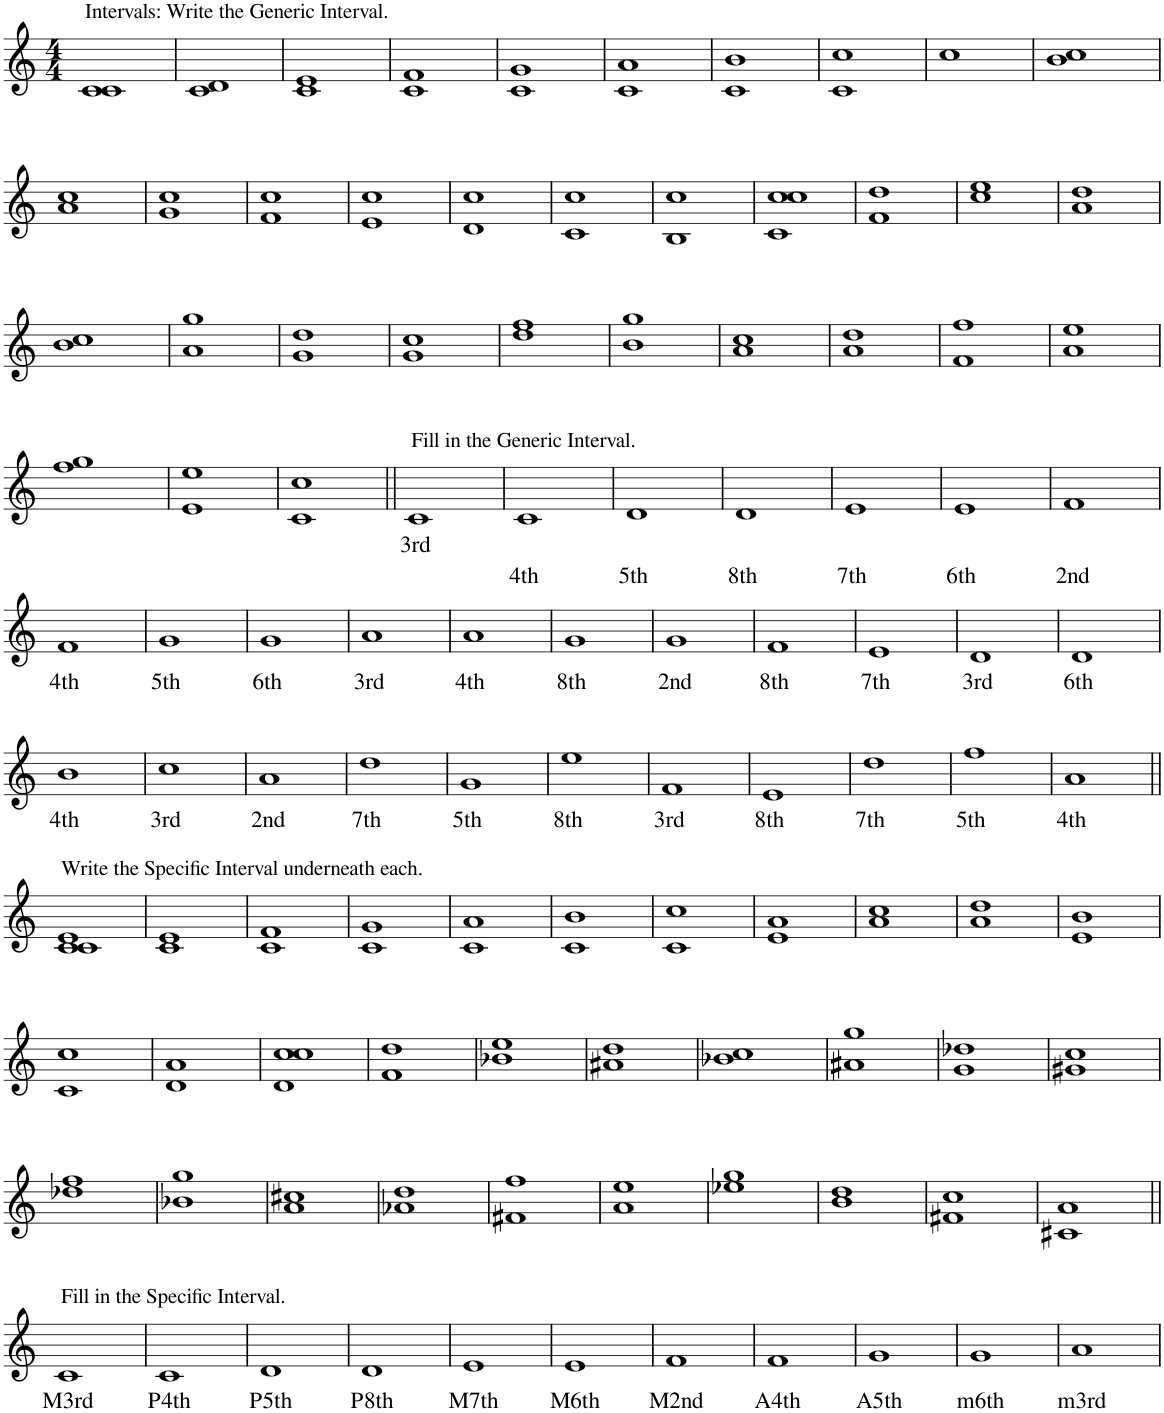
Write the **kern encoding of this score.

**kern	**text
*part1	*part1
*staff1	*staff1
*I"Voice	*
*clefG2	*
*k[]	*
*M4/4	*
=1	=1
!LO:TX:a:t=Intervals&colon; Write the Generic Interval.	!
1c 1c	.
=2	=2
1c 1d	.
=3	=3
1c 1e	.
=4	=4
1c 1f	.
=5	=5
1c 1g	.
=6	=6
1c 1a	.
=7	=7
1c 1b	.
=8	=8
1c 1cc	.
=9	=9
1cc	.
=10	=10
1b 1cc	.
!!LO:LB:g=z
=11	=11
1a 1cc	.
=12	=12
1g 1cc	.
=13	=13
1f 1cc	.
=14	=14
1e 1cc	.
=15	=15
1d 1cc	.
=16	=16
1c 1cc	.
=17	=17
1B 1cc	.
=18	=18
1c 1cc 1cc	.
=19	=19
1f 1dd	.
=20	=20
1cc 1ee	.
=21	=21
1a 1dd	.
!!LO:LB:g=z
=22	=22
1b 1cc	.
=23	=23
1a 1gg	.
=24	=24
1g 1dd	.
=25	=25
1g 1cc	.
=26	=26
1dd 1ff	.
=27	=27
1b 1gg	.
=28	=28
1a 1cc	.
=29	=29
1a 1dd	.
=30	=30
1f 1ff	.
=31	=31
1a 1ee	.
!!LO:LB:g=z
=32	=32
1ff 1gg	.
=33	=33
1e 1ee	.
=34	=34
1c 1cc	.
=35||	=35||
!LO:TX:a:t=Fill in the Generic Interval.	!
!	!LO:LY:b
1c	3rd
=36	=36
!	!LO:LY:b
1c	4th
=37	=37
!	!LO:LY:b
1d	5th
=38	=38
!	!LO:LY:b
1d	8th
=39	=39
!	!LO:LY:b
1e	7th
=40	=40
!	!LO:LY:b
1e	6th
=41	=41
!	!LO:LY:b
1f	2nd
!!LO:LB:g=z
=42	=42
!	!LO:LY:b
1f	4th
=43	=43
!	!LO:LY:b
1g	5th
=44	=44
!	!LO:LY:b
1g	6th
=45	=45
!	!LO:LY:b
1a	3rd
=46	=46
!	!LO:LY:b
1a	4th
=47	=47
!	!LO:LY:b
1g	8th
=48	=48
!	!LO:LY:b
1g	2nd
=49	=49
!	!LO:LY:b
1f	8th
=50	=50
!	!LO:LY:b
1e	7th
=51	=51
!	!LO:LY:b
1d	3rd
=52	=52
!	!LO:LY:b
1d	6th
!!LO:LB:g=z
=53	=53
!	!LO:LY:b
1b	4th
=54	=54
!	!LO:LY:b
1cc	3rd
=55	=55
!	!LO:LY:b
1a	2nd
=56	=56
!	!LO:LY:b
1dd	7th
=57	=57
!	!LO:LY:b
1g	5th
=58	=58
!	!LO:LY:b
1ee	8th
=59	=59
!	!LO:LY:b
1f	3rd
=60	=60
!	!LO:LY:b
1e	8th
=61	=61
!	!LO:LY:b
1dd	7th
=62	=62
!	!LO:LY:b
1ff	5th
=63	=63
!	!LO:LY:b
1a	4th
!!LO:LB:g=z
=64||	=64||
!LO:TX:a:t=Write the Specific Interval underneath each.	!
1c 1c 1e	.
=65	=65
1c 1e	.
=66	=66
1c 1f	.
=67	=67
1c 1g	.
=68	=68
1c 1a	.
=69	=69
1c 1b	.
=70	=70
1c 1cc	.
=71	=71
1e 1a	.
=72	=72
1a 1cc	.
=73	=73
1a 1dd	.
=74	=74
1e 1b	.
!!LO:LB:g=z
=75	=75
1c 1cc	.
=76	=76
1d 1a	.
=77	=77
1d 1cc 1cc	.
=78	=78
1f 1dd	.
=79	=79
1b-X 1ee	.
=80	=80
1a#X 1dd	.
=81	=81
1b-X 1cc	.
=82	=82
1a#X 1gg	.
=83	=83
1g 1dd-X	.
=84	=84
1g#X 1cc	.
!!LO:LB:g=z
=85	=85
1dd-X 1ff	.
=86	=86
1b-X 1gg	.
=87	=87
1a 1cc#X	.
=88	=88
1a-X 1dd	.
=89	=89
1f#X 1ff	.
=90	=90
1a 1ee	.
=91	=91
1ee-X 1gg	.
=92	=92
1b 1dd	.
=93	=93
1f#X 1cc	.
=94	=94
1c#X 1a	.
!!LO:LB:g=z
=95||	=95||
!LO:TX:a:t=Fill in the Specific Interval.	!
!	!LO:LY:b
1c	M3rd
=96	=96
!	!LO:LY:b
1c	P4th
=97	=97
!	!LO:LY:b
1d	P5th
=98	=98
!	!LO:LY:b
1d	P8th
=99	=99
!	!LO:LY:b
1e	M7th
=100	=100
!	!LO:LY:b
1e	M6th
=101	=101
!	!LO:LY:b
1f	M2nd
=102	=102
!	!LO:LY:b
1f	A4th
=103	=103
!	!LO:LY:b
1g	A5th
=104	=104
!	!LO:LY:b
1g	m6th
=105	=105
!	!LO:LY:b
1a	m3rd
=	=
*-	*-
